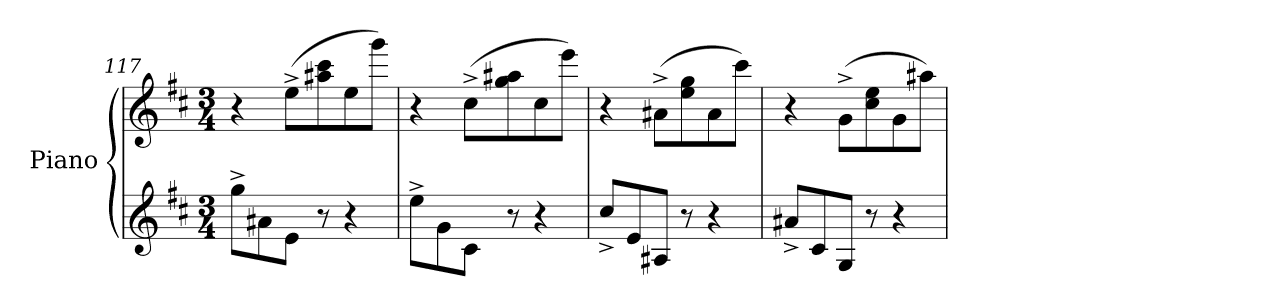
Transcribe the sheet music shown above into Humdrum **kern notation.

**kern	**kern
*part1	*part1
*staff2	*staff1
*I"Piano	*
*I'Pno	*
*clefG2	*clefG2
*k[f#c#]	*k[f#c#]
*M3/4	*M3/4
=117	=117
8gg^\L	4r
8a#X\	.
8e\J	(8ee^\L
8r	8aa#X\ 8ccc#\
4r	8ee\
.	8ggg\J)
=118	=118
8ee^\L	4r
8g\	.
8c#\J	(8cc#^\L
8r	8gg\ 8aa#X\
4r	8cc#\
.	8eee\J)
=119	=119
8cc#^/L	4r
8e/	.
8A#X/J	(8a#X^\L
8r	8ee\ 8gg\
4r	8a#\
.	8ccc#\J)
=120	=120
8a#X^/L	4r
8c#/	.
8G/J	(8g^\L
8r	8cc#\ 8ee\
4r	8g\
.	8aa#X\J)
=	=
*-	*-
